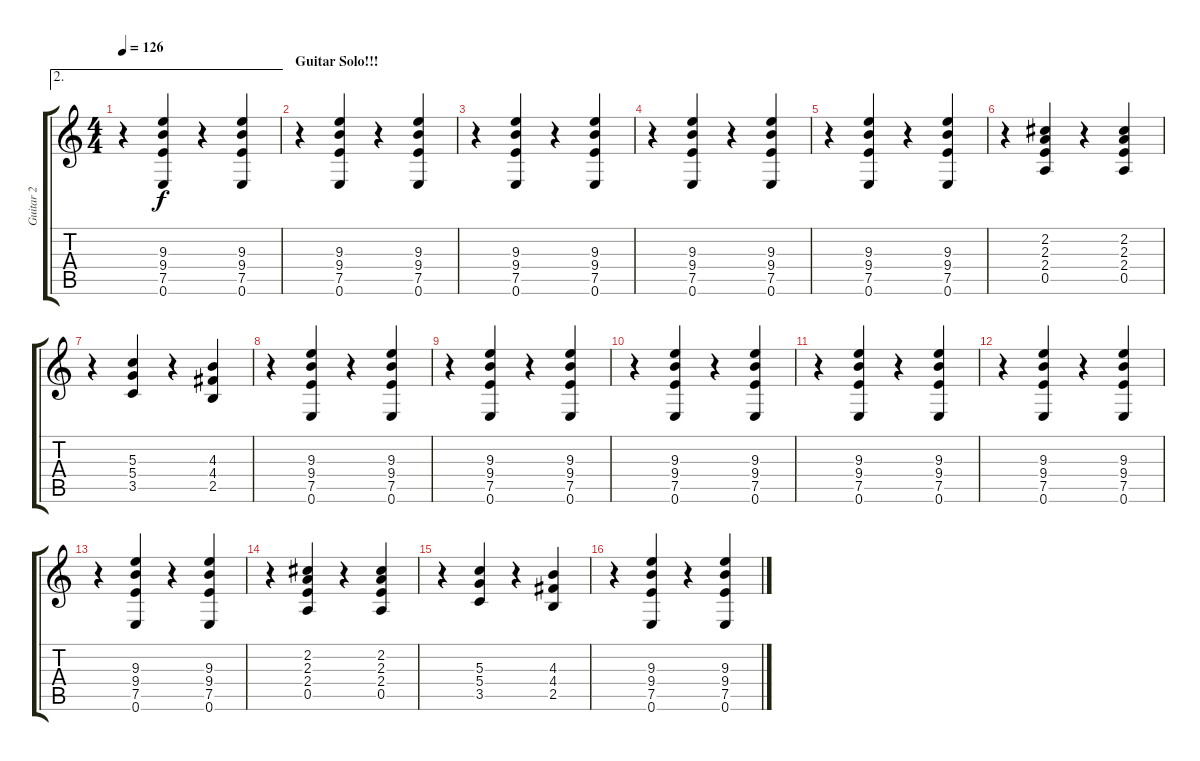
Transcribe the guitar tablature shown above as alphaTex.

\track ("Guitar 2" "Guitar 2") {instrument electricguitarclean}
\staff {score tabs}
\tuning (E4 B3 G3 D3 A2 E2) {hide}
\ae 2
\ts (4 4)
\tempo 126
\clef g2
\ks c
r.4{dy f} (9.3 9.4 7.5 0.6).4 r.4 (9.3 9.4 7.5 0.6).4 |
\section ("" "Guitar Solo!!!")
r.4 (9.3 9.4 7.5 0.6).4 r.4 (9.3 9.4 7.5 0.6).4 |
r.4 (9.3 9.4 7.5 0.6).4 r.4 (9.3 9.4 7.5 0.6).4 |
r.4 (9.3 9.4 7.5 0.6).4 r.4 (9.3 9.4 7.5 0.6).4 |
r.4 (9.3 9.4 7.5 0.6).4 r.4 (9.3 9.4 7.5 0.6).4 |
r.4 (2.2 2.3 2.4 0.5).4 r.4 (2.2 2.3 2.4 0.5).4 |
r.4 (5.3 5.4 3.5).4 r.4 (4.3 4.4 2.5).4 |
r.4 (9.3 9.4 7.5 0.6).4 r.4 (9.3 9.4 7.5 0.6).4 |
r.4 (9.3 9.4 7.5 0.6).4 r.4 (9.3 9.4 7.5 0.6).4 |
r.4 (9.3 9.4 7.5 0.6).4 r.4 (9.3 9.4 7.5 0.6).4 |
r.4 (9.3 9.4 7.5 0.6).4 r.4 (9.3 9.4 7.5 0.6).4 |
r.4 (9.3 9.4 7.5 0.6).4 r.4 (9.3 9.4 7.5 0.6).4 |
r.4 (9.3 9.4 7.5 0.6).4 r.4 (9.3 9.4 7.5 0.6).4 |
r.4 (2.2 2.3 2.4 0.5).4 r.4 (2.2 2.3 2.4 0.5).4 |
r.4 (5.3 5.4 3.5).4 r.4 (4.3 4.4 2.5).4 |
r.4 (9.3 9.4 7.5 0.6).4 r.4 (9.3 9.4 7.5 0.6).4
